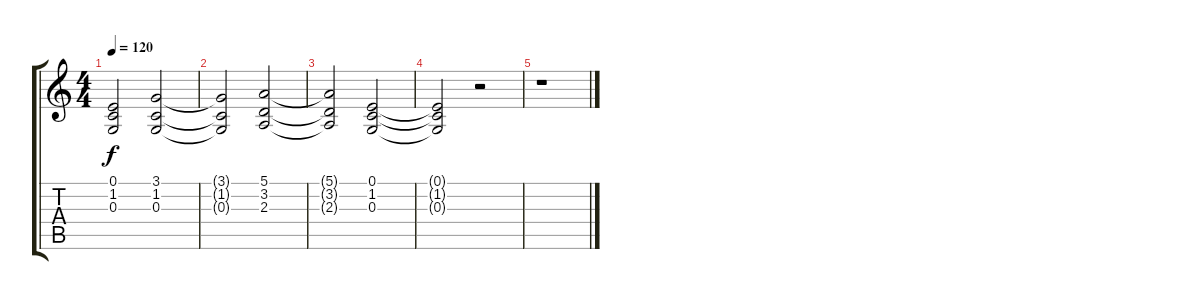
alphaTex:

\track "" {instrument synthstrings1}
\staff {score tabs}
\tuning (E4 B3 G3 D3 A2 E2) {hide}
\ts (4 4)
\tempo 120
\clef g2
\ks c
(0.1{t} 1.2{t} 0.3{t}).2{dy f} (3.1 1.2 0.3).2 |
(3.1{t} 1.2{t} 0.3{t}).2 (5.1 3.2 2.3).2 |
(5.1{t} 3.2{t} 2.3{t}).2 (0.1 1.2 0.3).2 |
(0.1{t} 1.2{t} 0.3{t}).2 r.2 |
r.1
